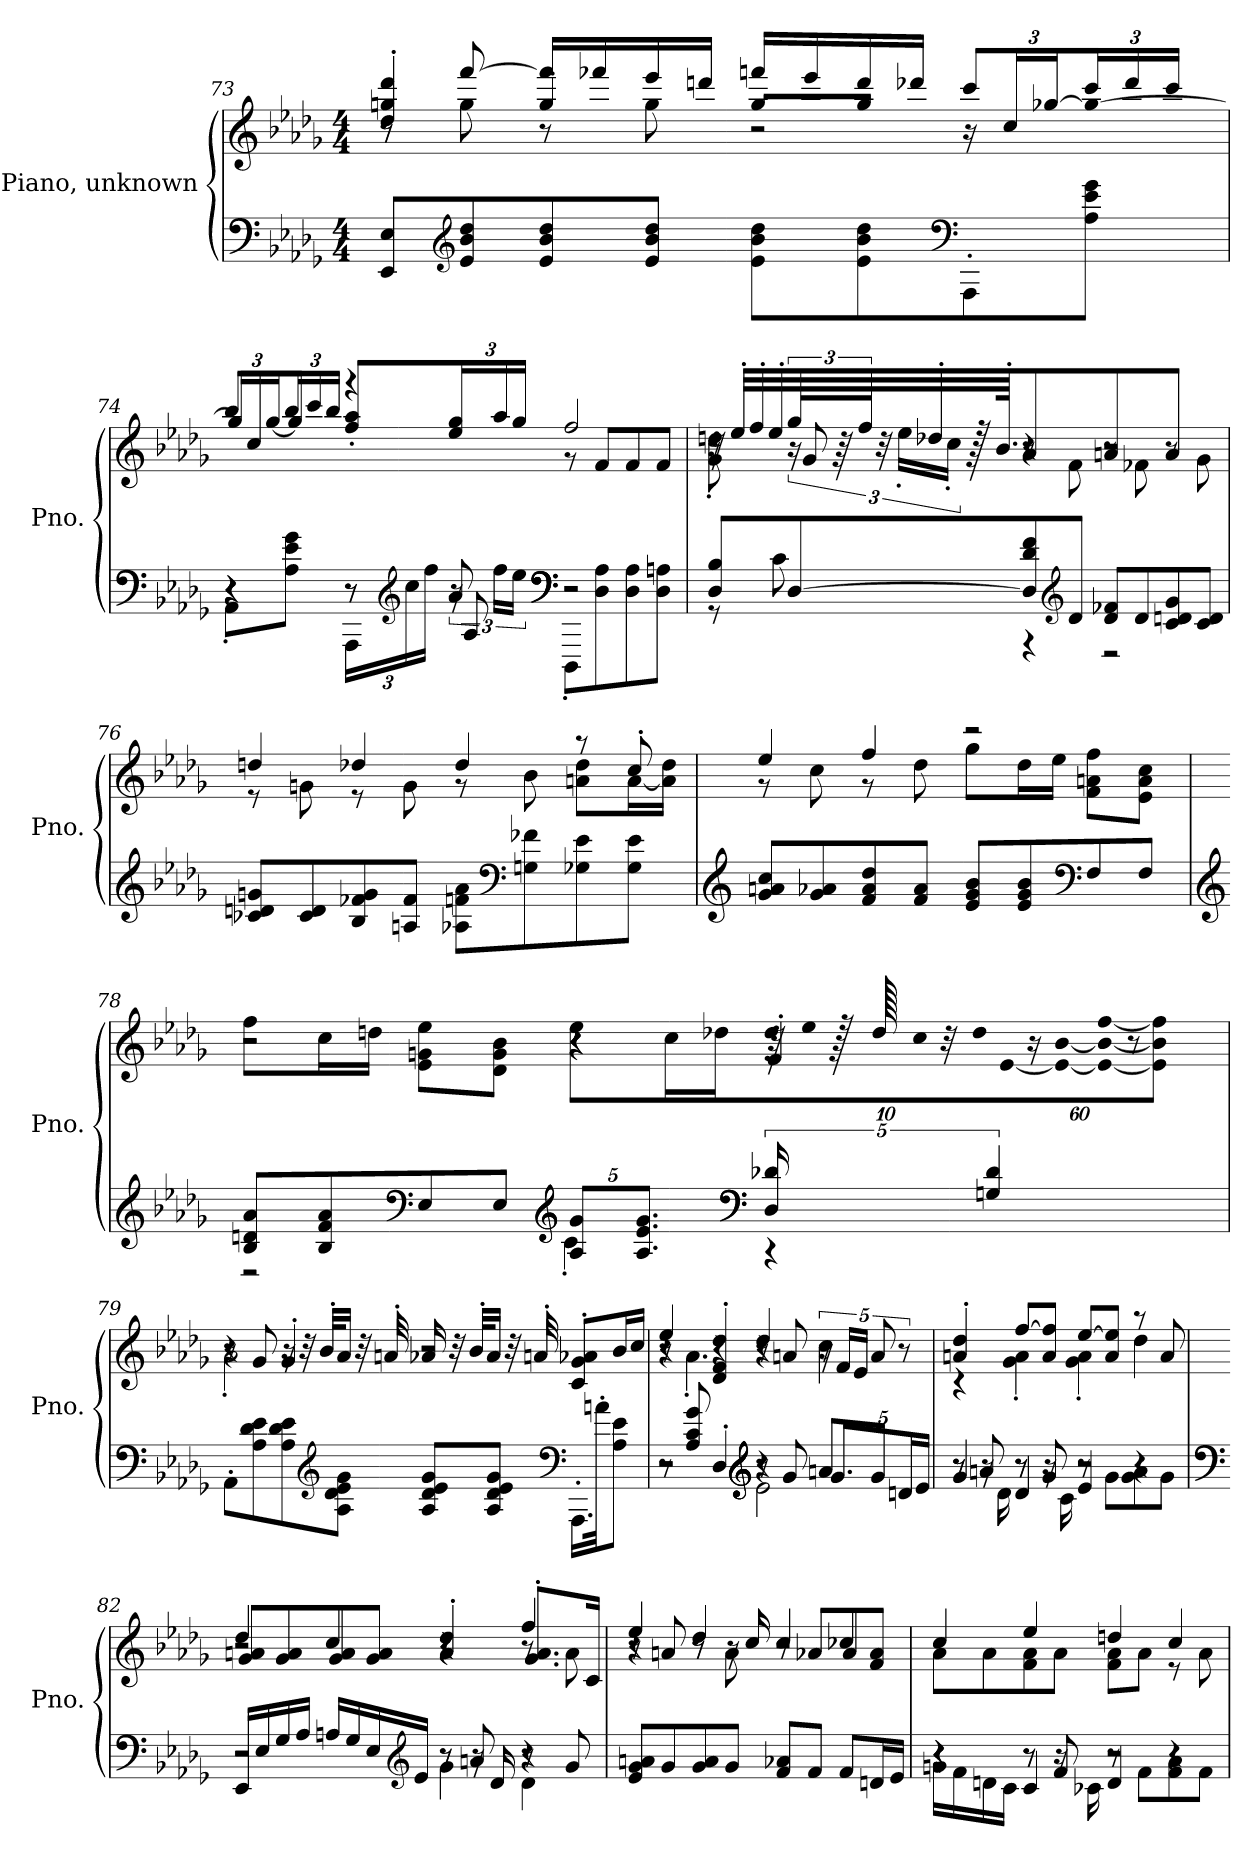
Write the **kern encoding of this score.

**kern	**kern
*part1	*part1
*staff2	*staff1
*I"Piano, unknown	*
*I'Pno.	*
!!LO:PB:g=z
*clefF4	*clefG2
*k[b-e-a-d-g-]	*k[b-e-a-d-g-]
*M4/4	*M4/4
=73	=73
*	*^
*	*	*^
8EE-/ 8E-/L	8r	8r	4dd-/' 4ggn/' 4ddd-/'
*clefG2	*	*	*
8e-/ 8b-/ 8dd-/	[8fff/	8gg\	.
8e-/ 8b-/ 8dd-/	16fff/LL]	8r	4gg'/
.	16fff-X/	.	.
8e-/ 8b-/ 8dd-/J	16eee-/	8gg\	.
.	16dddn/JJ	.	.
8e-\ 8b-\ 8dd-\L	16fffn/LL	2r	8gg/L
.	16eee-/	.	.
8e-\ 8b-\ 8dd-\	16ddd/	.	8gg/J
.	16ddd-X/JJ	.	.
*clefF4	*	*	*
8AAA-'\	8ccc/L	.	24r
.	.	.	24cc/LL
.	.	.	[24gg-X/J
*	*Xbrackettup	*	*
8A-\ 8e-\ 8g-\J	24ccc/L	.	8gg-/J_
.	24ddd-/	.	.
.	24ccc/JJ	.	.
*	*	*v	*v
!!LO:LB:g=z
=74	=74	=74
*^	*	*
*	*^	*	*
4r	8AA-'\L	4r	8bb-/L	24gg-/LL]
.	.	.	.	24cc/
.	.	.	.	[24gg-/J
.	8A-\ 8e-\ 8g-\J	.	24bb-/L	8gg-/J]
.	.	.	24ccc/	.
.	.	.	24bb-/JJ	.
*	*Xbrackettup	*	*	*
8r	24AAA-\LL	8r	4r	8ff/' 8aa-/'L
*clefG2	*	*	*	*
.	24cc\	.	.	.
.	24ff\JJ	.	.	.
*	*brackettup	*	*	*
8a-/	24r	8A-/	.	24ee-/ 24gg-/L
.	24ff\LL	.	.	24aa-/
.	24ee-\JJ	.	.	24gg-/JJ
*clefF4	*	*	*	*
2r	8DDD-'\L	2r	2ff/	8r
.	8D-\ 8A-\	.	.	8f/L
.	8D-\ 8A-\	.	.	8f/
.	8D-\ 8An\J	.	.	8f/J
*	*v	*v	*	*
!!LO:LB:g=z
=75	=75	=75	=75
*	*	*	*^
8D-/ 8B-/L	8r	32r	8g-\' 8ddn\'	8r
.	.	32ee-'/LLL	.	.
.	.	32ff'/	.	.
.	.	32ee-'/	.	.
*	*	*brackettup	*	*
[8D-/	8c\	96gg-/JJJk	24r	8g-/
.	.	96r	.	.
.	.	96ff/	.	.
.	.	32r	.	.
.	.	.	24ee-'\LL	.
.	.	32dd-X'/	.	.
.	.	.	24cc'\JJ	.
.	.	128r	.	.
.	.	64.b-'/	.	.
8D-/] 8d-/ 8f/	4r	4a-/	8r	4r
*clefG2	*	*	*	*
8d-/J	.	.	8f\	.
8d-/ 8f-X/L	2r	4an/	8r	2r
8d-/	.	.	8f-X\	.
8c/ 8dn/ 8g-/	.	4a/	8r	.
8c/ 8d/J	.	.	8g-\	.
*v	*v	*	*	*
*	*	*v	*v
!!LO:LB:g=z
=76	=76	=76
8c-X/ 8dn/ 8gn/L	4ddn/	8r
8c-/ 8d/	.	8gn\
8B-/ 8f-X/ 8g/	4dd-X/	8r
8An/ 8f-/J	.	8g\
8A-X\ 8fn\ 8a-\L	4dd-/	8r
*clefF4	*	*
8Gn\ 8f-X\	.	8b-\
8G-X\ 8e-\	8r	8an\ 8dd-\L
8G-\ 8e-\J	8cc'/	[16a\L
.	.	16a\] 16dd-\JJ
=77	=77	=77
*clefG2	*	*
8g-/ 8an/ 8cc/L	4ee-/	8r
8g-/ 8a-X/	.	8cc\
8f/ 8a-/ 8dd-/	4ff/	8r
8f/ 8a-/J	.	8dd-\
8e-/ 8g-/ 8b-/L	2r	8gg-\L
8e-/ 8g-/ 8b-/	.	16dd-\L
.	.	16ee-\JJ
*clefF4	*	*
8F/	.	8f\ 8an\ 8ff\L
8F/J	.	8e-\ 8a\ 8cc\J
*	*v	*v
!!LO:LB:g=z
=78	=78
*clefG2	*
*^	*^
*	*	*	*^
8B-/ 8dn/ 8a-/L	2r	2r	8ff\L	2r
8B-/ 8f/ 8a-/	.	.	16cc\L	.
.	.	.	16ddn\JJ	.
*clefF4	*	*	*	*
8E-/	.	.	8e-\ 8gn\ 8ee-\L	.
8E-/J	.	.	8d-\ 8g\ 8b-\J	.
*clefG2	*	*	*	*
10A-/ 10g-/L	4c'\	4r	8ee-\L	4r
10.A-/ 10.e-/ 10.g-/J	.	.	.	.
.	.	.	16cc\L	.
.	.	.	16dd-X\	.
*clefF4	*	*	*	*
*	*	*	*Xbrackettup	*
!	!	!	!LO:N:vis=64	!
20D-/ 20d-X/	4r	64r	640%9dd-\LL	4f'/
!	!	!	!LO:N:vis=64	!
.	.	.	640%9ee-\	.
.	.	128r	.	.
.	.	128dd-/	.	.
!	!	!	!LO:N:vis=64	!
.	.	.	640%9cc\	.
.	.	32r	.	.
!	!	!	!LO:N:vis=64	!
.	.	.	640%9dd-\	.
5Gn/ 5d-/	.	.	.	.
!	!	!	!LO:N:vis=64	!
.	.	.	[640%9e-\J	.
.	.	16r	.	.
!	!	!	!LO:N:vis=32	!
.	.	.	1920%53e-\_ [1920%53b-\	.
!	!	!	!LO:N:vis=32	!
.	.	.	1920%53e-\_ 1920%53b-\_ [1920%53ff\JJ	.
.	.	8r	.	.
.	.	.	8e-\] 8b-\] 8ff\]J	.
1920ryy	1920ryy	1920ryy	.	1920ryy
*v	*v	*	*	*
!!LO:LB:g=z	!!	!!
=79	=79	=79	=79
8AA-'\L	8r	2a-'\	4r
8A-\ 8d-\ 8e-\	8g-/	.	.
8A-\ 8d-\ 8e-\	16r	.	4g-'/
.	32r	.	.
.	32b-'/KLL	.	.
*clefG2	*	*	*
8A-\ 8d-\ 8e-\ 8g-\J	16a-/JJ	.	.
.	32r	.	.
.	32an'/	.	.
8A-/ 8d-/ 8e-/ 8g-/L	16a-X/	2r	2r
.	32r	.	.
.	32b-'/KLL	.	.
8A-/ 8d-/ 8e-/ 8g-/J	16a-/JJ	.	.
.	32r	.	.
.	32an'/	.	.
*clefF4	*	*	*
16.AAA-'\LL	8c/' 8g-/' 8a-X/'L	.	.
32an'\JK	.	.	.
8A-\ 8e-\J	16b-/L	.	.
.	16cc/JJ	.	.
=80	=80	=80	=80
*^	*	*	*
*	*^	*	*	*
2r	2r	8r	4ee-/	8r	4r
.	.	8A-/ 8c/ 8g-/	.	4.a-'\	.
.	.	4D-'/	4r	.	4d-/' 4f/' 4dd-/'
*clefG2	*	*	*	*	*
4r	2e-\	8r	4dd-/	4r	8r
.	.	8g-/	.	.	8an/
*	*	*Xbrackettup	*	*	*brackettup
8an/L	.	10.g-/L	8r	4cc\	20r
.	.	.	.	.	20f/LL
.	.	.	.	.	20e-/JJ
8g-/J	.	.	8a/	.	.
.	.	20dn/L	.	.	10r
.	.	20e-/JJ	.	.	.
*	*	*	*	*v	*v
!!LO:PB:g=z
=81	=81	=81	=81	=81
8r	8r	4g-/	4an/' 4dd-/'	4r
8an/	16r	.	.	.
.	16d-\	.	.	.
8r	8r	4d-/	[8ff/L	4g-\' 4a\'
8g-/	16r	.	8a/ 8ff/]J	.
.	16c\	.	.	.
2r	8r	4e-/	[8ee-/L	4g-\' 4a\'
.	8g-\L	.	8a/ 8ee-/]J	.
.	8g-\ 8a\	4r	8r	4dd-\
.	8g-\J	.	8a/	.
*	*	*	*v	*v
=82	=82	=82	=82
*clefF4	*	*	*
*	*	*	*^
*	*	*	*	*^
2r	2r	16EE-/LL	4dd-/	2r	8g-/ 8an/L
.	.	16E-/	.	.	.
.	.	16G-/	.	.	8g-/ 8a/
.	.	16A-/JJ	.	.	.
.	.	16An/LL	4cc/	.	8g-/ 8a/
.	.	16G-/	.	.	.
.	.	16E-/	.	.	8g-/ 8a/J
*clefG2	*	*	*	*	*
.	.	16e-/JJ	.	.	.
8r	4g-\	8r	4r	4r	4a/' 4dd-/'
8an/	.	16r	.	.	.
.	.	16d-/	.	.	.
4r	4d-\	8r	4ff/	8r	8.g-/' 8.a/'L
.	.	8g-/	.	8a\	.
.	.	.	.	.	16c/Jk
*v	*v	*v	*	*	*
!!LO:LB:g=z	!!	!!
=83	=83	=83	=83
8e-/ 8g-/ 8an/L	4ee-/	4r	8r
8g-/	.	.	8an/
8g-/ 8a/	4dd-/	8r	8r
8g-/J	.	8a\	16r
.	.	.	16cc/
8f/ 8a-X/L	4cc/	2r	8r
8f/J	.	.	8a-X/L
8f/L	4cc-X/	.	8a-/
16dn/L	.	.	8f/ 8a-/J
16e-/JJ	.	.	.
*	*	*v	*v
=84	=84	=84
*^	*	*
*	*^	*	*
4r	16gn\LL	4r	4cc/	8a-\L
.	16f\	.	.	.
.	16dn\	.	.	8a-\
.	16c\JJ	.	.	.
8r	8r	4c/	4ee-/	8f\ 8a-\
8f/	16r	.	.	8a-\J
.	16c-X\	.	.	.
2r	8r	4d/	4ddn/	8f\ 8a-\L
.	8f\L	.	.	8a-\J
.	8f\ 8a-\	4r	4cc/	8r
.	8f\J	.	.	8a-\
*v	*v	*v	*	*
*	*v	*v
=	=
*-	*-
